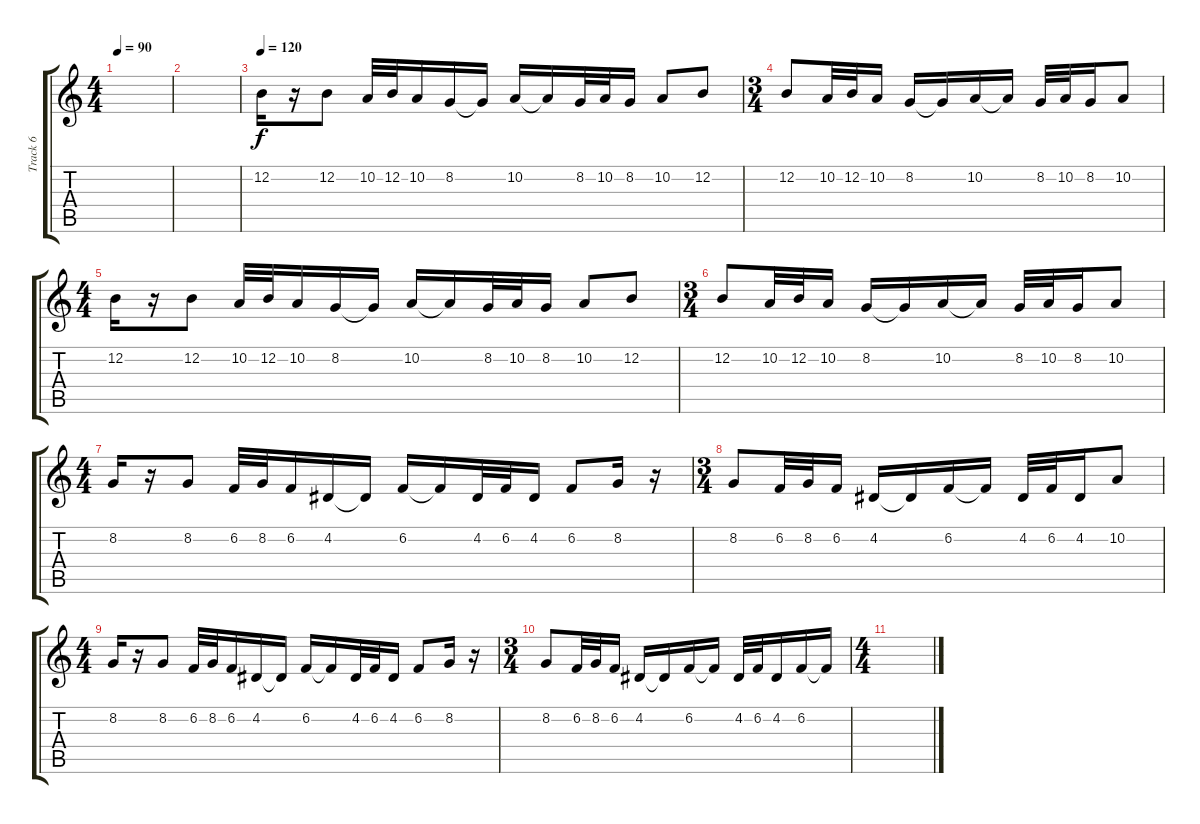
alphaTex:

\track ("Track 6" "Track 6") {instrument flute}
\staff {score tabs}
\tuning (E4 B3 G3 D3 A2 E2) {hide}
\ts (4 4)
\tempo 90
\clef g2
\ks c
|
|
\tempo 120
12.2.16 r.16 12.2.8 10.2.32 12.2.32 10.2.16 8.2.16 8.2{t}.16 10.2.16 10.2{t}.16 8.2.32 10.2.32 8.2.16 10.2.8 12.2.8 |
\ts (3 4)
12.2.8 10.2.32 12.2.32 10.2.16 8.2.16 8.2{t}.16 10.2.16 10.2{t}.16 8.2.32 10.2.32 8.2.16 10.2.8 |
\ts (4 4)
12.2.16 r.16 12.2.8 10.2.32 12.2.32 10.2.16 8.2.16 8.2{t}.16 10.2.16 10.2{t}.16 8.2.32 10.2.32 8.2.16 10.2.8 12.2.8 |
\ts (3 4)
12.2.8 10.2.32 12.2.32 10.2.16 8.2.16 8.2{t}.16 10.2.16 10.2{t}.16 8.2.32 10.2.32 8.2.16 10.2.8 |
\ts (4 4)
8.2.16 r.16 8.2.8 6.2.32 8.2.32 6.2.16 4.2.16 4.2{t}.16 6.2.16 6.2{t}.16 4.2.32 6.2.32 4.2.16 6.2.8 8.2.16 r.16 |
\ts (3 4)
8.2.8 6.2.32 8.2.32 6.2.16 4.2.16 4.2{t}.16 6.2.16 6.2{t}.16 4.2.32 6.2.32 4.2.16 10.2.8 |
\ts (4 4)
8.2.16 r.16 8.2.8 6.2.32 8.2.32 6.2.16 4.2.16 4.2{t}.16 6.2.16 6.2{t}.16 4.2.32 6.2.32 4.2.16 6.2.8 8.2.16 r.16 |
\ts (3 4)
8.2.8 6.2.32 8.2.32 6.2.16 4.2.16 4.2{t}.16 6.2.16 6.2{t}.16 4.2.32 6.2.32 4.2.16 6.2.16 6.2{t}.16 |
\ts (4 4)
